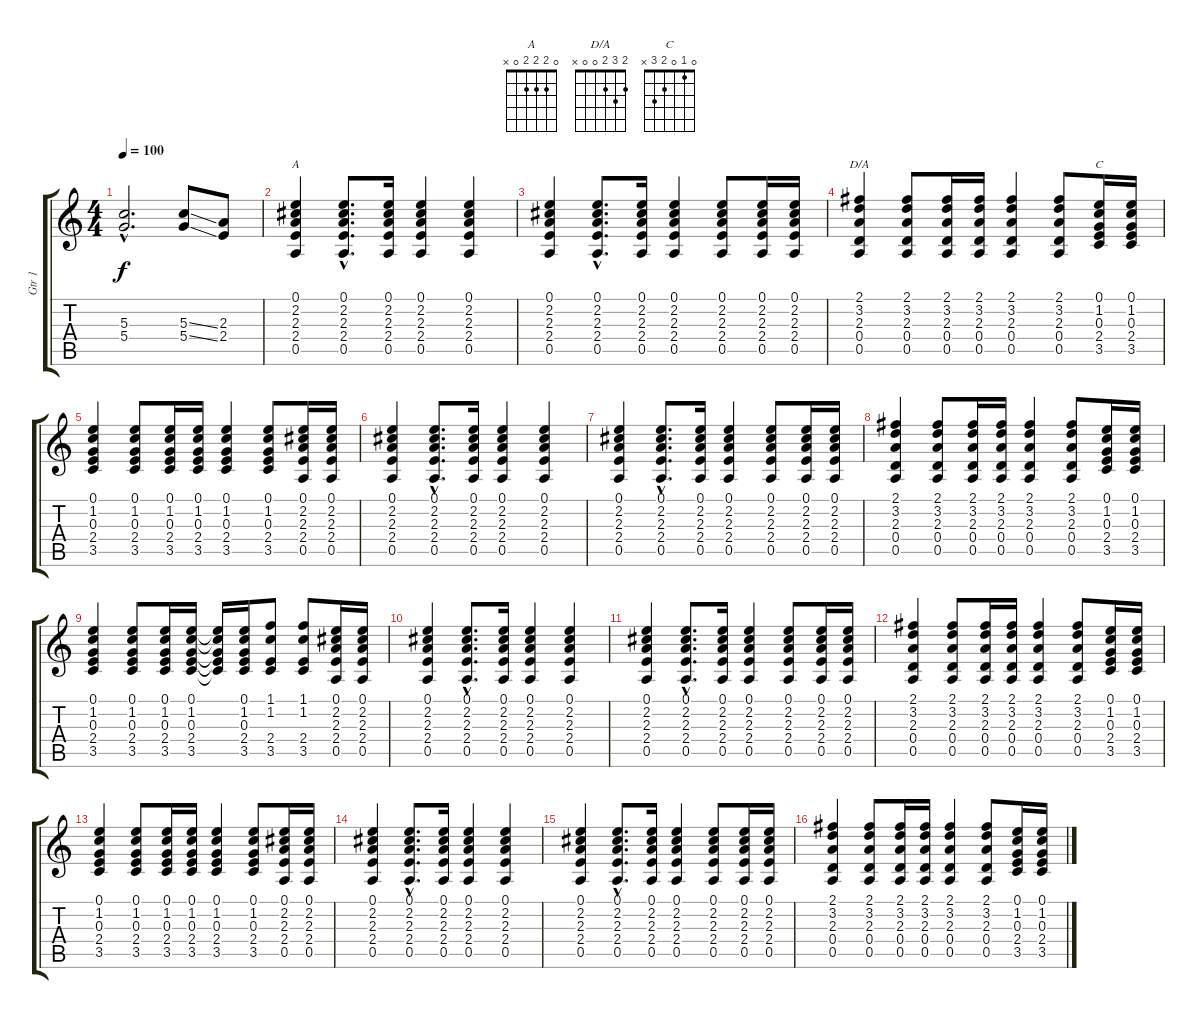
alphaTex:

\track ("Gtr 1" "Gtr 1") {instrument distortionguitar}
\staff {score tabs}
\tuning (E4 B3 G3 D3 A2 E2) {hide}
\chord ("A" 0 2 2 2 0 x)
\chord ("D/A" 2 3 2 0 0 x)
\chord ("C" 0 1 0 2 3 x)
\ts (4 4)
\tempo 100
\clef g2
\ks c
(5.3{hac t} 5.4{hac t}).2{d dy f} (5.3{ss} 5.4{ss}).8 (2.3 2.4).8 |
(0.1 2.2 2.3 2.4 0.5).4{ch "A"} (0.1{hac} 2.2{hac} 2.3{hac} 2.4{hac} 0.5{hac}).8{d} (0.1 2.2 2.3 2.4 0.5).16 (0.1 2.2 2.3 2.4 0.5).4 (0.1 2.2 2.3 2.4 0.5).4 |
(0.1 2.2 2.3 2.4 0.5).4 (0.1{hac} 2.2{hac} 2.3{hac} 2.4{hac} 0.5{hac}).8{d} (0.1 2.2 2.3 2.4 0.5).16 (0.1 2.2 2.3 2.4 0.5).4 (0.1 2.2 2.3 2.4 0.5).8 (0.1 2.2 2.3 2.4 0.5).16 (0.1 2.2 2.3 2.4 0.5).16 |
(2.1 3.2 2.3 0.4 0.5).4{ch "D/A"} (2.1 3.2 2.3 0.4 0.5).8 (2.1 3.2 2.3 0.4 0.5).16 (2.1 3.2 2.3 0.4 0.5).16 (2.1 3.2 2.3 0.4 0.5).4 (2.1 3.2 2.3 0.4 0.5).8 (0.1 1.2 0.3 2.4 3.5).16{ch "C"} (0.1 1.2 0.3 2.4 3.5).16 |
(0.1 1.2 0.3 2.4 3.5).4 (0.1 1.2 0.3 2.4 3.5).8 (0.1 1.2 0.3 2.4 3.5).16 (0.1 1.2 0.3 2.4 3.5).16 (0.1 1.2 0.3 2.4 3.5).4 (0.1 1.2 0.3 2.4 3.5).8 (0.1 2.2 2.3 2.4 0.5).16 (0.1 2.2 2.3 2.4 0.5).16 |
(0.1 2.2 2.3 2.4 0.5).4 (0.1{hac} 2.2{hac} 2.3{hac} 2.4{hac} 0.5{hac}).8{d} (0.1 2.2 2.3 2.4 0.5).16 (0.1 2.2 2.3 2.4 0.5).4 (0.1 2.2 2.3 2.4 0.5).4 |
(0.1 2.2 2.3 2.4 0.5).4 (0.1{hac} 2.2{hac} 2.3{hac} 2.4{hac} 0.5{hac}).8{d} (0.1 2.2 2.3 2.4 0.5).16 (0.1 2.2 2.3 2.4 0.5).4 (0.1 2.2 2.3 2.4 0.5).8 (0.1 2.2 2.3 2.4 0.5).16 (0.1 2.2 2.3 2.4 0.5).16 |
(2.1 3.2 2.3 0.4 0.5).4 (2.1 3.2 2.3 0.4 0.5).8 (2.1 3.2 2.3 0.4 0.5).16 (2.1 3.2 2.3 0.4 0.5).16 (2.1 3.2 2.3 0.4 0.5).4 (2.1 3.2 2.3 0.4 0.5).8 (0.1 1.2 0.3 2.4 3.5).16 (0.1 1.2 0.3 2.4 3.5).16 |
(0.1 1.2 0.3 2.4 3.5).4 (0.1 1.2 0.3 2.4 3.5).8 (0.1 1.2 0.3 2.4 3.5).16 (0.1 1.2 0.3 2.4 3.5).16 (0.1{t} 1.2{t} 0.3{t} 2.4{t} 3.5{t}).16 (0.1 1.2 0.3 2.4 3.5).16 (1.1 1.2 2.4 3.5).8 (1.1 1.2 2.4 3.5).8 (0.1 2.2 2.3 2.4 0.5).16 (0.1 2.2 2.3 2.4 0.5).16 |
(0.1 2.2 2.3 2.4 0.5).4 (0.1{hac} 2.2{hac} 2.3{hac} 2.4{hac} 0.5{hac}).8{d} (0.1 2.2 2.3 2.4 0.5).16 (0.1 2.2 2.3 2.4 0.5).4 (0.1 2.2 2.3 2.4 0.5).4 |
(0.1 2.2 2.3 2.4 0.5).4 (0.1{hac} 2.2{hac} 2.3{hac} 2.4{hac} 0.5{hac}).8{d} (0.1 2.2 2.3 2.4 0.5).16 (0.1 2.2 2.3 2.4 0.5).4 (0.1 2.2 2.3 2.4 0.5).8 (0.1 2.2 2.3 2.4 0.5).16 (0.1 2.2 2.3 2.4 0.5).16 |
(2.1 3.2 2.3 0.4 0.5).4 (2.1 3.2 2.3 0.4 0.5).8 (2.1 3.2 2.3 0.4 0.5).16 (2.1 3.2 2.3 0.4 0.5).16 (2.1 3.2 2.3 0.4 0.5).4 (2.1 3.2 2.3 0.4 0.5).8 (0.1 1.2 0.3 2.4 3.5).16 (0.1 1.2 0.3 2.4 3.5).16 |
(0.1 1.2 0.3 2.4 3.5).4 (0.1 1.2 0.3 2.4 3.5).8 (0.1 1.2 0.3 2.4 3.5).16 (0.1 1.2 0.3 2.4 3.5).16 (0.1 1.2 0.3 2.4 3.5).4 (0.1 1.2 0.3 2.4 3.5).8 (0.1 2.2 2.3 2.4 0.5).16 (0.1 2.2 2.3 2.4 0.5).16 |
(0.1 2.2 2.3 2.4 0.5).4 (0.1{hac} 2.2{hac} 2.3{hac} 2.4{hac} 0.5{hac}).8{d} (0.1 2.2 2.3 2.4 0.5).16 (0.1 2.2 2.3 2.4 0.5).4 (0.1 2.2 2.3 2.4 0.5).4 |
(0.1 2.2 2.3 2.4 0.5).4 (0.1{hac} 2.2{hac} 2.3{hac} 2.4{hac} 0.5{hac}).8{d} (0.1 2.2 2.3 2.4 0.5).16 (0.1 2.2 2.3 2.4 0.5).4 (0.1 2.2 2.3 2.4 0.5).8 (0.1 2.2 2.3 2.4 0.5).16 (0.1 2.2 2.3 2.4 0.5).16 |
(2.1 3.2 2.3 0.4 0.5).4 (2.1 3.2 2.3 0.4 0.5).8 (2.1 3.2 2.3 0.4 0.5).16 (2.1 3.2 2.3 0.4 0.5).16 (2.1 3.2 2.3 0.4 0.5).4 (2.1 3.2 2.3 0.4 0.5).8 (0.1 1.2 0.3 2.4 3.5).16 (0.1 1.2 0.3 2.4 3.5).16
